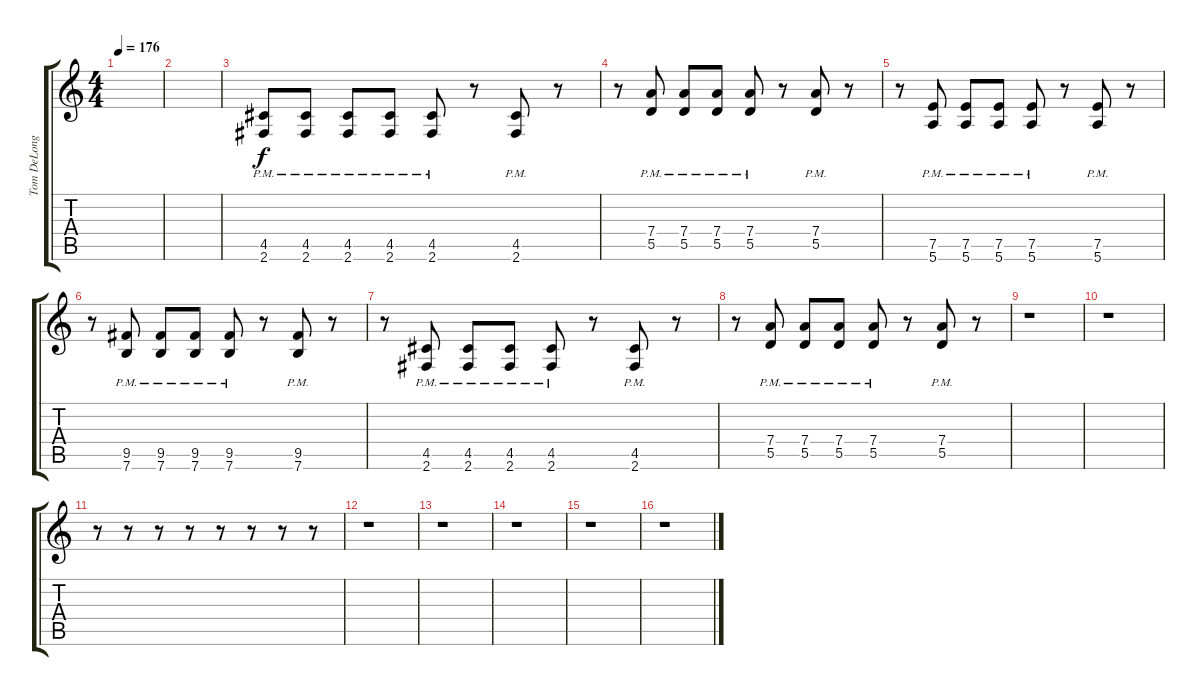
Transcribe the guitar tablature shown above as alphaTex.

\track ("Tom DeLonge - Guitar 2" "Tom DeLong") {instrument overdrivenguitar}
\staff {score tabs}
\tuning (E4 B3 G3 D3 A2 E2) {hide}
\ts (4 4)
\tempo 176
\clef g2
\ks c
|
|
(4.5{pm} 2.6{pm}).8{volume 12} (4.5{pm} 2.6{pm}).8 (4.5{pm} 2.6{pm}).8 (4.5{pm} 2.6{pm}).8 (4.5{pm} 2.6{pm}).8 r.8 (4.5{pm} 2.6{pm}).8 r.8 |
r.8 (7.4{pm} 5.5{pm}).8 (7.4{pm} 5.5{pm}).8 (7.4{pm} 5.5{pm}).8 (7.4{pm} 5.5{pm}).8 r.8 (7.4{pm} 5.5{pm}).8 r.8 |
r.8 (7.5{pm} 5.6{pm}).8 (7.5{pm} 5.6{pm}).8 (7.5{pm} 5.6{pm}).8 (7.5{pm} 5.6{pm}).8 r.8 (7.5{pm} 5.6{pm}).8 r.8 |
r.8 (9.5{pm} 7.6{pm}).8 (9.5{pm} 7.6{pm}).8 (9.5{pm} 7.6{pm}).8 (9.5{pm} 7.6{pm}).8 r.8 (9.5{pm} 7.6{pm}).8 r.8 |
r.8 (4.5{pm} 2.6{pm}).8 (4.5{pm} 2.6{pm}).8 (4.5{pm} 2.6{pm}).8 (4.5{pm} 2.6{pm}).8 r.8 (4.5{pm} 2.6{pm}).8 r.8 |
r.8 (7.4{pm} 5.5{pm}).8 (7.4{pm} 5.5{pm}).8 (7.4{pm} 5.5{pm}).8 (7.4{pm} 5.5{pm}).8 r.8 (7.4{pm} 5.5{pm}).8 r.8 |
r.1 |
r.1 |
r.8 r.8 r.8 r.8 r.8 r.8 r.8 r.8 |
r.1 |
r.1 |
r.1 |
r.1 |
r.1
